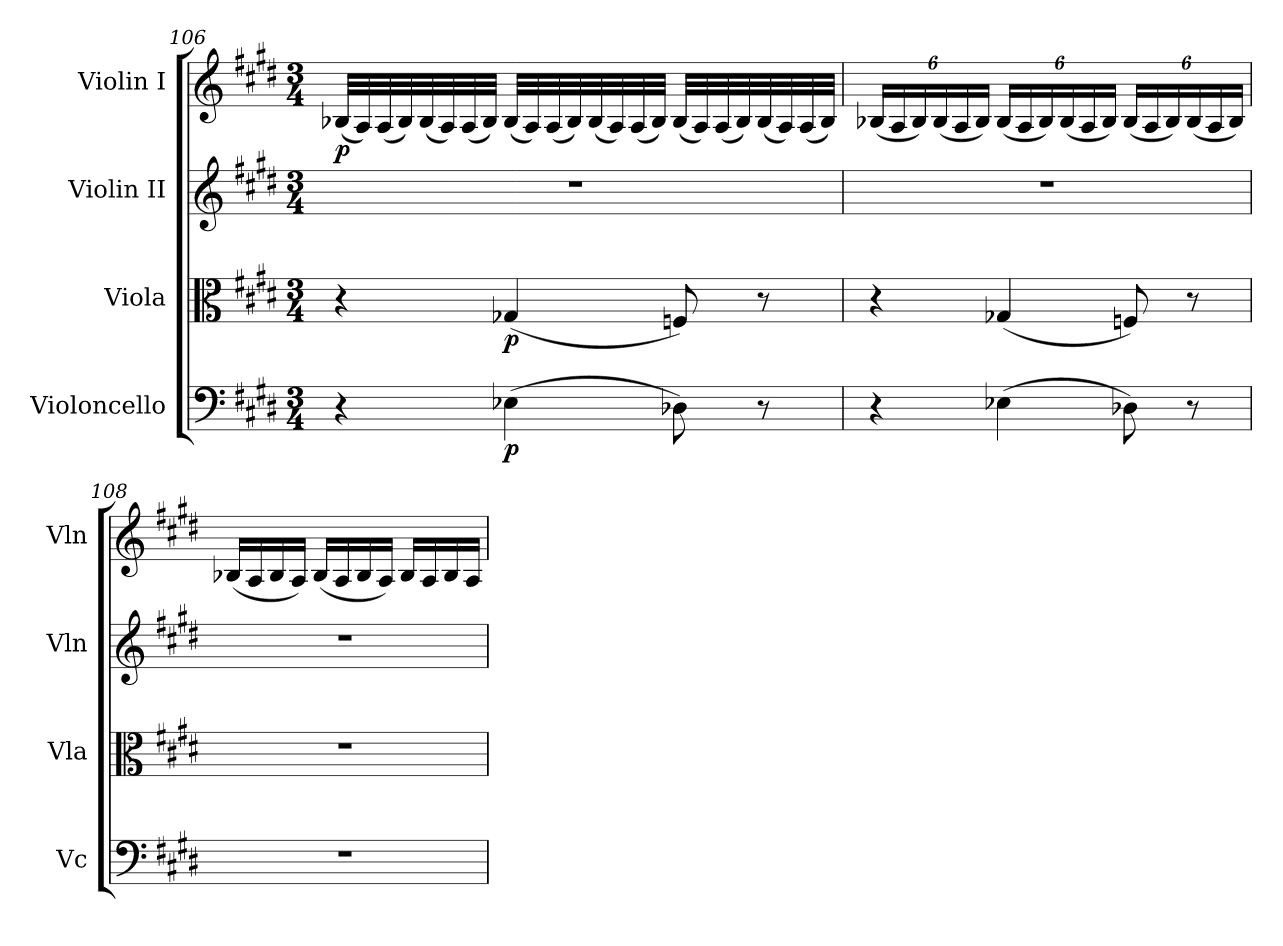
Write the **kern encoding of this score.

**kern	**dynam	**kern	**dynam	**kern	**kern	**dynam
*part4	*part4	*part3	*part3	*part2	*part1	*part1
*staff4	*staff4	*staff3	*staff3	*staff2	*staff1	*staff1
*I"Violoncello	*	*I"Viola	*	*I"Violin II	*I"Violin I	*
*I'Vc	*	*I'Vla	*	*I'Vln	*I'Vln	*
*clefF4	*	*clefC3	*	*clefG2	*clefG2	*
*k[f#c#g#d#]	*	*k[f#c#g#d#]	*	*k[f#c#g#d#]	*k[f#c#g#d#]	*
*M3/4	*	*M3/4	*	*M3/4	*M3/4	*
=106	=106	=106	=106	=106	=106	=106
!	!	!	!	!	!	!LO:DY:b
4r	.	4r	.	2.r	(<32B-X/LLL	p
.	.	.	.	.	32A/)	.
.	.	.	.	.	(<32A/	.
.	.	.	.	.	32B-/)	.
.	.	.	.	.	(<32B-/	.
.	.	.	.	.	32A/)	.
.	.	.	.	.	(<32A/	.
.	.	.	.	.	32B-/JJJ)	.
!	!LO:DY:b	!	!LO:DY:b	!	!	!
(>4E-X\	p	(<4G-X/	p	.	(<32B-/LLL	.
.	.	.	.	.	32A/)	.
.	.	.	.	.	(<32A/	.
.	.	.	.	.	32B-/)	.
.	.	.	.	.	(<32B-/	.
.	.	.	.	.	32A/)	.
.	.	.	.	.	(<32A/	.
.	.	.	.	.	32B-/JJJ)	.
8D-X\)	.	8Fn/)	.	.	(<32B-/LLL	.
.	.	.	.	.	32A/)	.
.	.	.	.	.	(<32A/	.
.	.	.	.	.	32B-/)	.
8r	.	8r	.	.	(<32B-/	.
.	.	.	.	.	32A/)	.
.	.	.	.	.	(<32A/	.
.	.	.	.	.	32B-/JJJ)	.
!!LO:PB:g=z
=107	=107	=107	=107	=107	=107	=107
*	*	*	*	*	*Xbrackettup	*
4r	.	4r	.	2.r	(<24B-X/LL	.
.	.	.	.	.	24A/	.
.	.	.	.	.	24B-/)	.
.	.	.	.	.	(<24B-/	.
.	.	.	.	.	24A/	.
.	.	.	.	.	24B-/JJ)	.
(>4E-X\	.	(<4G-X/	.	.	(<24B-/LL	.
.	.	.	.	.	24A/	.
.	.	.	.	.	24B-/)	.
.	.	.	.	.	(<24B-/	.
.	.	.	.	.	24A/	.
.	.	.	.	.	24B-/JJ)	.
8D-X\)	.	8Fn/)	.	.	(<24B-/LL	.
.	.	.	.	.	24A/	.
.	.	.	.	.	24B-/)	.
8r	.	8r	.	.	(<24B-/	.
.	.	.	.	.	24A/	.
.	.	.	.	.	24B-/JJ)	.
=108	=108	=108	=108	=108	=108	=108
2.r	.	2.r	.	2.r	(<16B-X/LL	.
.	.	.	.	.	16A/	.
.	.	.	.	.	16B-/	.
.	.	.	.	.	16A/JJ)	.
.	.	.	.	.	(<16B-/LL	.
.	.	.	.	.	16A/	.
.	.	.	.	.	16B-/	.
.	.	.	.	.	16A/JJ)	.
.	.	.	.	.	16B-/LL	.
.	.	.	.	.	16A/	.
.	.	.	.	.	16B-/	.
.	.	.	.	.	16A/JJ	.
=	=	=	=	=	=	=
*-	*-	*-	*-	*-	*-	*-
